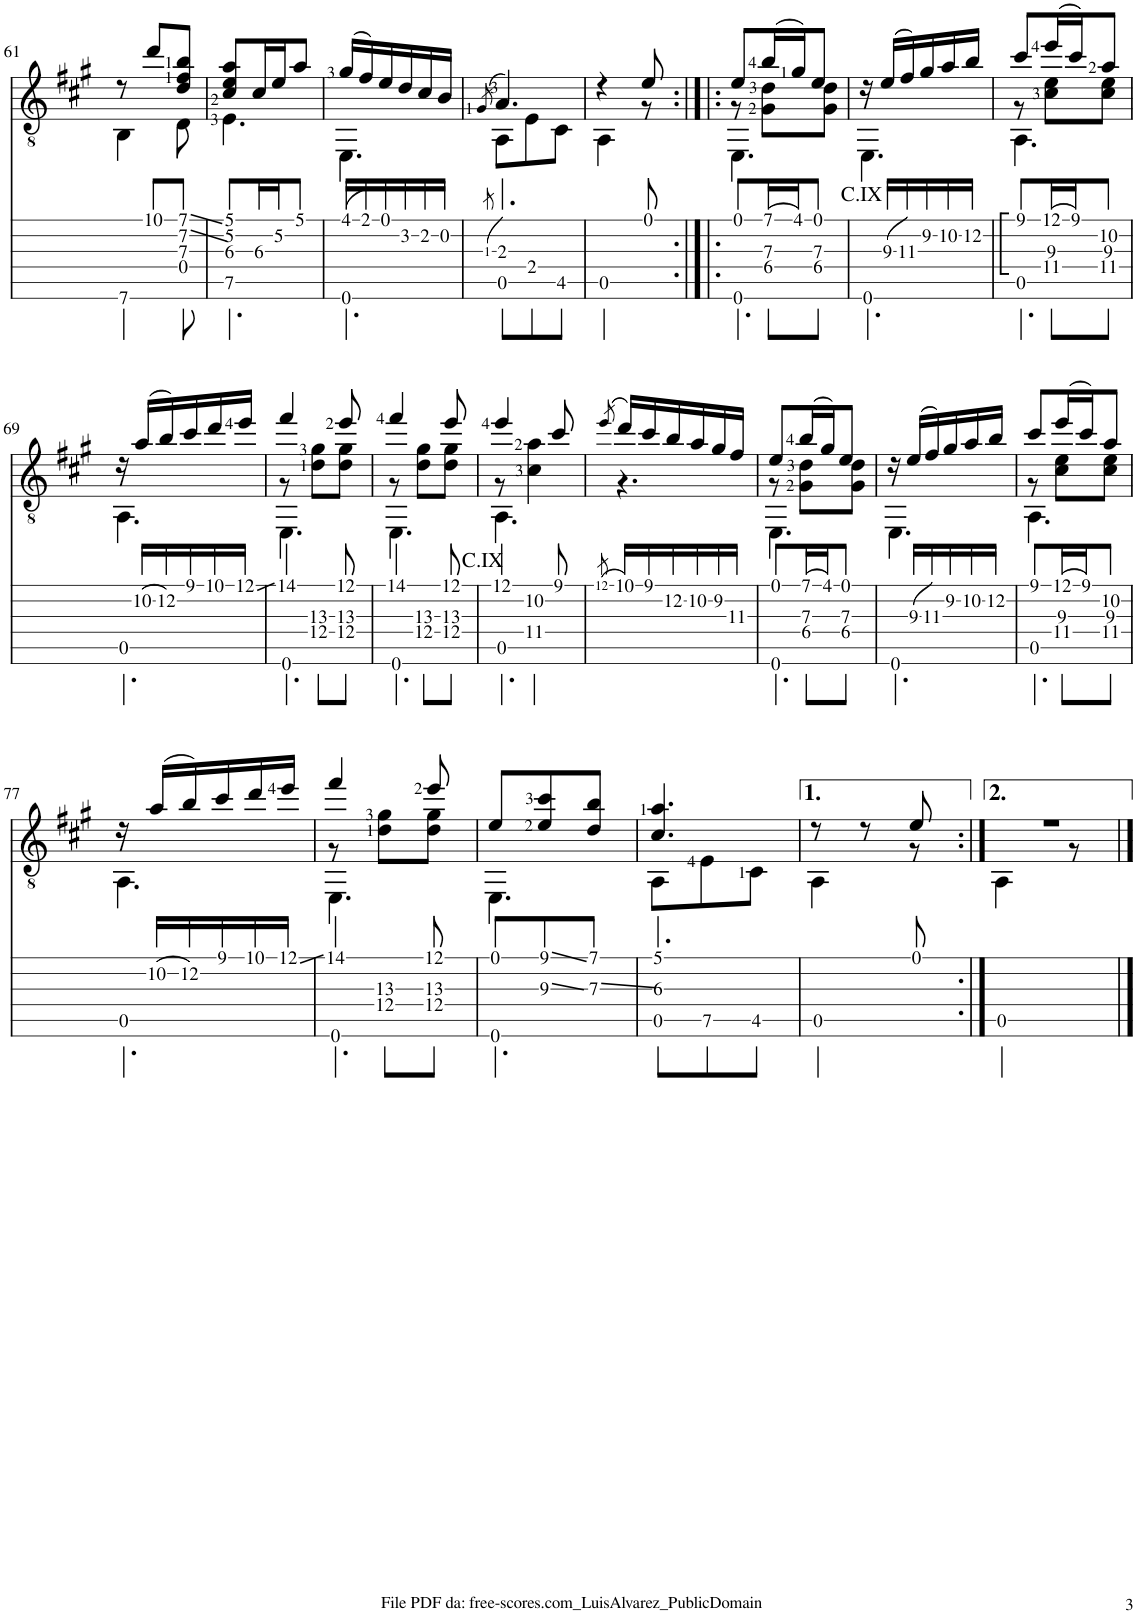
**kern	**kern
*part2	*part1
*staff2	*staff1
*I"Chitarra classica (Intavolatura)	*I"Guitar
!!LO:PB:g=z
*	*clefGv2
*k[f#c#g#]	*k[f#c#g#]
*M3/8	*M3/8
=61	=61
*^	*^
8r	4BB\	8r	4BB\
8dd/L	.	8dd/L	.
8d/ 8f#/ 8b/J	8D\	8d/ 8f#/ 8b/J	8D\
=62	=62	=62	=62
8c#/ 8e/ 8a/L	4.E\	8c#/ 8e/ 8a/L	4.E\
16c#/L	.	16c#/L	.
16e/J	.	16e/J	.
8a/J	.	8a/J	.
=63	=63	=63	=63
(16g#/LL	4.EE\	(16g#/LL	4.EE\
16f#/)	.	16f#/)	.
16e/	.	16e/	.
16d/	.	16d/	.
16c#/	.	16c#/	.
16B/JJ	.	16B/JJ	.
=64	=64	=64	=64
(8qG#/	.	(8qG#/	.
4.A/)	8AA\L	4.A/)	8AA\L
.	8E\	.	8E\
.	8C#\J	.	8C#\J
=65	=65	=65	=65
4r	4AA\	4r	4AA\
8e/	8r	8e/	8r
=66:|!|:	=66:|!|:	=66:|!|:	=66:|!|:
*	*^	*	*^
8e/L	8r	4.EE\	8e/L	8r	4.EE\
(16b/L	8G#\ 8d\L	.	(16b/L	8G#\ 8d\L	.
16g#/J)	.	.	16g#/J)	.	.
8e/J	8G#\ 8d\J	.	8e/J	8G#\ 8d\J	.
*	*v	*v	*	*	*
*	*	*	*v	*v
=67	=67	=67	=67
16r	4.EE\	16r	4.EE\
!LO:TX:a:t=C.IX	!	!	!
(16e/LL	.	(16e/LL	.
16f#/)	.	16f#/)	.
16g#/	.	16g#/	.
16a/	.	16a/	.
16b/JJ	.	16b/JJ	.
=68	=68	=68	=68
*	*^	*	*^
8cc#:/L	8r	4.AA\	8cc#/L	8r	4.AA\
(16ee/L	8c#\ 8e\L	.	(16ee/L	8c#\ 8e\L	.
16cc#/J)	.	.	16cc#/J)	.	.
8a/J	8c#\ 8e\J	.	8a/J	8c#\ 8e\J	.
*	*v	*v	*	*	*
*	*	*	*v	*v
!!LO:LB:g=z
=69	=69	=69	=69
16r	4.AA\	16r	4.AA\
(16a/LL	.	(16a/LL	.
16b/)	.	16b/)	.
16cc#/	.	16cc#/	.
16dd/	.	16dd/	.
16ee/JJ	.	16ee/JJ	.
=70	=70	=70	=70
*	*^	*	*^
4ff#/	8r	4.EE\	4ff#/	8r	4.EE\
.	8d\ 8g#\L	.	.	8d\ 8g#\L	.
8ee/	8d\ 8g#\J	.	8ee/	8d\ 8g#\J	.
=71	=71	=71	=71	=71	=71
4ff#/	8r	4.EE\	4ff#/	8r	4.EE\
.	8d\ 8g#\L	.	.	8d\ 8g#\L	.
8ee/	8d\ 8g#\J	.	8ee/	8d\ 8g#\J	.
=72	=72	=72	=72	=72	=72
!LO:TX:a:t=C.IX	!	!	!	!	!
4ee/	8r	4.AA\	4ee/	8r	4.AA\
.	4c#\ 4a\	.	.	4c#\ 4a\	.
8cc#/	.	.	8cc#/	.	.
*v	*v	*v	*	*	*
*	*v	*v	*v
=73	=73
(8qee/	(8qee/
*^	*^
16dd/LL)	4.r	16dd/LL)	4.r
16cc#/	.	16cc#/	.
16b/	.	16b/	.
16a/	.	16a/	.
16g#/	.	16g#/	.
16f#/JJ	.	16f#/JJ	.
=74	=74	=74	=74
*	*^	*	*^
8e/L	8r	4.EE\	8e/L	8r	4.EE\
(16b/L	8G#\ 8d\L	.	(16b/L	8G#\ 8d\L	.
16g#/J)	.	.	16g#/J)	.	.
8e/J	8G#\ 8d\J	.	8e/J	8G#\ 8d\J	.
*	*v	*v	*	*	*
*	*	*	*v	*v
=75	=75	=75	=75
16r	4.EE\	16r	4.EE\
(16e/LL	.	(16e/LL	.
16f#/)	.	16f#/)	.
16g#/	.	16g#/	.
16a/	.	16a/	.
16b/JJ	.	16b/JJ	.
=76	=76	=76	=76
*	*^	*	*^
8cc#/L	8r	4.AA\	8cc#/L	8r	4.AA\
(16ee/L	8c#\ 8e\L	.	(16ee/L	8c#\ 8e\L	.
16cc#/J)	.	.	16cc#/J)	.	.
8a/J	8c#\ 8e\J	.	8a/J	8c#\ 8e\J	.
*	*v	*v	*	*	*
*	*	*	*v	*v
!!LO:LB:g=z
=77	=77	=77	=77
16r	4.AA\	16r	4.AA\
(16a/LL	.	(16a/LL	.
16b/)	.	16b/)	.
16cc#/	.	16cc#/	.
16dd/	.	16dd/	.
16ee/JJ	.	16ee/JJ	.
=78	=78	=78	=78
*	*^	*	*^
4ff#/	8r	4.EE\	4ff#/	8r	4.EE\
.	8d\ 8g#\L	.	.	8d\ 8g#\L	.
8ee/	8d\ 8g#\J	.	8ee/	8d\ 8g#\J	.
*	*v	*v	*	*	*
*	*	*	*v	*v
=79	=79	=79	=79
8e/L	4.EE\	8e/L	4.EE\
8e/ 8cc#/	.	8e/ 8cc#/	.
8d/ 8b/J	.	8d/ 8b/J	.
=80	=80	=80	=80
4.c#/ 4.a/	8AA\L	4.c#/ 4.a/	8AA\L
.	8E\	.	8E\
.	8C#\J	.	8C#\J
=81	=81	=81	=81
8r	4AA\	8r	4AA\
8r	.	8r	.
8e/	8r	8e/	8r
=82:|!	=82:|!	=82:|!	=82:|!
4.r	4AA\	4.r	4AA\
.	8r	.	8r
*v	*v	*	*
*	*v	*v
==	==
*-	*-
